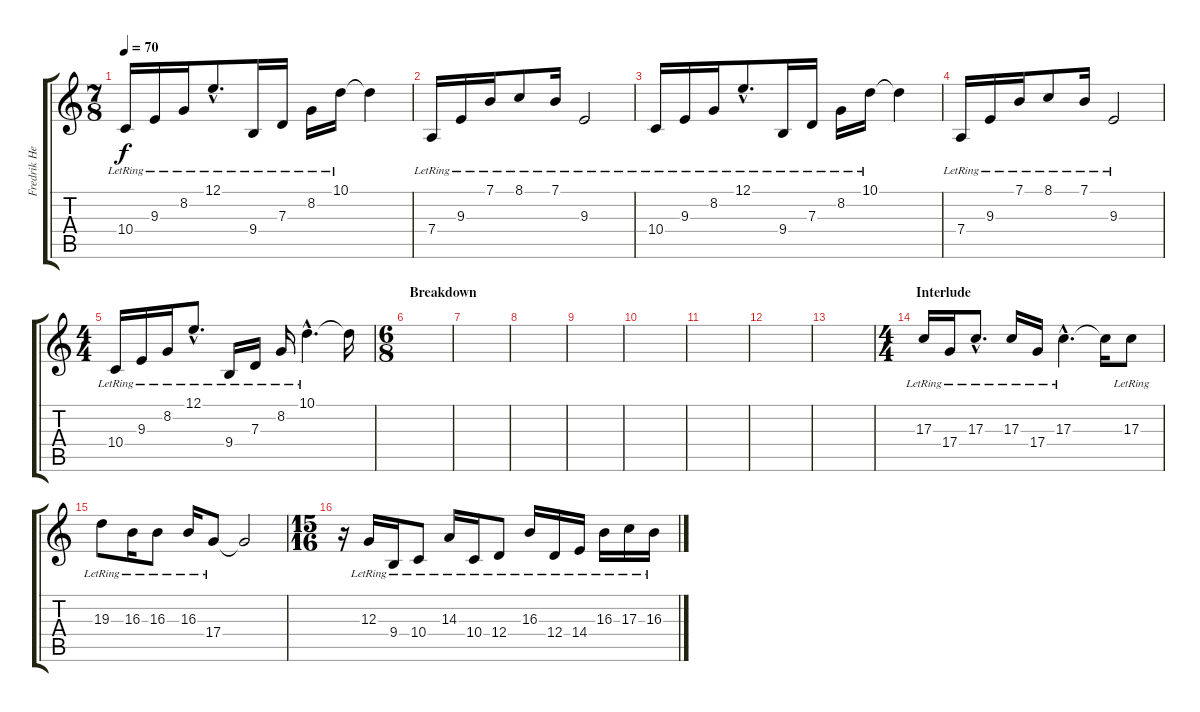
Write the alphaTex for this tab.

\track ("Fredrik Hermansson" "Fredrik He") {instrument brightacousticpiano}
\staff {score tabs}
\tuning (E4 B3 G3 D3 A2 E2) {hide}
\ts (7 8)
\tempo 70
\clef g2
\ks c
10.4{lr}.16{dy f} 9.3{lr}.16 8.2{lr}.16 12.1{hac lr}.8{d} 9.4{lr}.16 7.3{lr}.16 8.2{lr}.16 10.1{lr}.16 10.1{t}.4 |
7.4{lr}.16 9.3{lr}.16 7.1{lr}.16 8.1{lr}.8 7.1{lr}.16 9.3{lr}.2 |
10.4{lr}.16 9.3{lr}.16 8.2{lr}.16 12.1{hac lr}.8{d} 9.4{lr}.16 7.3{lr}.16 8.2{lr}.16 10.1{lr}.16 10.1{t}.4 |
7.4{lr}.16 9.3{lr}.16 7.1{lr}.16 8.1{lr}.8 7.1{lr}.16 9.3{lr}.2 |
\ts (4 4)
10.4{lr}.16 9.3{lr}.16 8.2{lr}.16 12.1{hac lr}.8{d} 9.4{lr}.16 7.3{lr}.16 8.2{lr}.16 10.1{hac lr}.4{d} 10.1{t}.16 |
\ts (6 8)
\section ("" "Breakdown")
|
|
|
|
|
|
|
|
\ts (4 4)
\section ("" "Interlude")
17.3{lr}.16{volume 16} 17.4{lr}.16 17.3{hac lr}.8{d} 17.3{lr}.16 17.4{lr}.16 17.3{hac lr}.4{d} 17.3{t}.16 17.3{lr}.8 |
19.3{lr}.8 16.3{lr}.16 16.3{lr}.8 16.3{lr}.16 17.4{lr}.8 17.4{t}.2 |
\ts (15 16)
r.16 12.3{lr}.16 9.4{lr}.16 10.4{lr}.8 14.3{lr}.16 10.4{lr}.16 12.4{lr}.8 16.3{lr}.16 12.4{lr}.16 14.4{lr}.16 16.3{lr}.16 17.3{lr}.16 16.3{lr}.16
